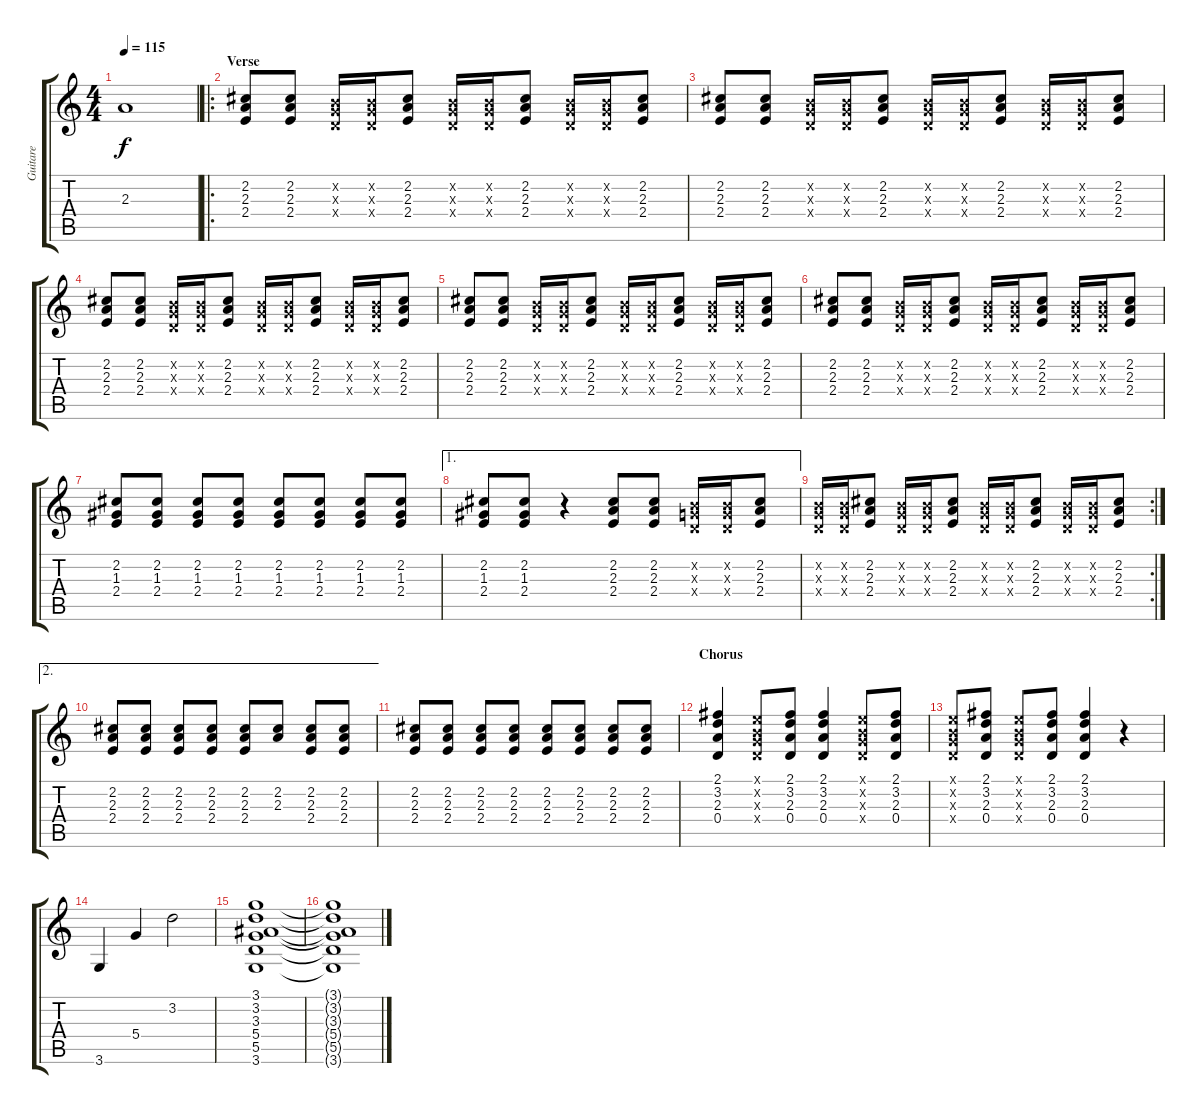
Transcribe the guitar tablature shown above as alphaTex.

\track ("Guitare" "Guitare") {instrument overdrivenguitar}
\staff {score tabs}
\tuning (E4 B3 G3 D3 A2 E2) {hide}
\ts (4 4)
\tempo 115
\clef g2
\ks c
2.3.1{dy f} |
\ro
\section ("" "Verse")
(2.2 2.3 2.4).8 (2.2 2.3 2.4).8 (0.2{x} 0.3{x} 0.4{x}).16 (0.2{x} 0.3{x} 0.4{x}).16 (2.2 2.3 2.4).8 (0.2{x} 0.3{x} 0.4{x}).16 (0.2{x} 0.3{x} 0.4{x}).16 (2.2 2.3 2.4).8 (0.2{x} 0.3{x} 0.4{x}).16 (0.2{x} 0.3{x} 0.4{x}).16 (2.2 2.3 2.4).8 |
(2.2 2.3 2.4).8 (2.2 2.3 2.4).8 (0.2{x} 0.3{x} 0.4{x}).16 (0.2{x} 0.3{x} 0.4{x}).16 (2.2 2.3 2.4).8 (0.2{x} 0.3{x} 0.4{x}).16 (0.2{x} 0.3{x} 0.4{x}).16 (2.2 2.3 2.4).8 (0.2{x} 0.3{x} 0.4{x}).16 (0.2{x} 0.3{x} 0.4{x}).16 (2.2 2.3 2.4).8 |
(2.2 2.3 2.4).8 (2.2 2.3 2.4).8 (0.2{x} 0.3{x} 0.4{x}).16 (0.2{x} 0.3{x} 0.4{x}).16 (2.2 2.3 2.4).8 (0.2{x} 0.3{x} 0.4{x}).16 (0.2{x} 0.3{x} 0.4{x}).16 (2.2 2.3 2.4).8 (0.2{x} 0.3{x} 0.4{x}).16 (0.2{x} 0.3{x} 0.4{x}).16 (2.2 2.3 2.4).8 |
(2.2 2.3 2.4).8 (2.2 2.3 2.4).8 (0.2{x} 0.3{x} 0.4{x}).16 (0.2{x} 0.3{x} 0.4{x}).16 (2.2 2.3 2.4).8 (0.2{x} 0.3{x} 0.4{x}).16 (0.2{x} 0.3{x} 0.4{x}).16 (2.2 2.3 2.4).8 (0.2{x} 0.3{x} 0.4{x}).16 (0.2{x} 0.3{x} 0.4{x}).16 (2.2 2.3 2.4).8 |
(2.2 2.3 2.4).8 (2.2 2.3 2.4).8 (0.2{x} 0.3{x} 0.4{x}).16 (0.2{x} 0.3{x} 0.4{x}).16 (2.2 2.3 2.4).8 (0.2{x} 0.3{x} 0.4{x}).16 (0.2{x} 0.3{x} 0.4{x}).16 (2.2 2.3 2.4).8 (0.2{x} 0.3{x} 0.4{x}).16 (0.2{x} 0.3{x} 0.4{x}).16 (2.2 2.3 2.4).8 |
(2.2 1.3 2.4).8 (2.2 1.3 2.4).8 (2.2 1.3 2.4).8 (2.2 1.3 2.4).8 (2.2 1.3 2.4).8 (2.2 1.3 2.4).8 (2.2 1.3 2.4).8 (2.2 1.3 2.4).8 |
\ae 1
(2.2 1.3 2.4).8 (2.2 1.3 2.4).8 r.4 (2.2 2.3 2.4).8 (2.2 2.3 2.4).8 (0.2{x} 0.3{x} 0.4{x}).16 (0.2{x} 0.3{x} 0.4{x}).16 (2.2 2.3 2.4).8 |
\rc 2
(0.2{x} 0.3{x} 0.4{x}).16 (0.2{x} 0.3{x} 0.4{x}).16 (2.2 2.3 2.4).8 (0.2{x} 0.3{x} 0.4{x}).16 (0.2{x} 0.3{x} 0.4{x}).16 (2.2 2.3 2.4).8 (0.2{x} 0.3{x} 0.4{x}).16 (0.2{x} 0.3{x} 0.4{x}).16 (2.2 2.3 2.4).8 (0.2{x} 0.3{x} 0.4{x}).16 (0.2{x} 0.3{x} 0.4{x}).16 (2.2 2.3 2.4).8 |
\ae 2
(2.2 2.3 2.4).8 (2.2 2.3 2.4).8 (2.2 2.3 2.4).8 (2.2 2.3 2.4).8 (2.2 2.3 2.4).8 (2.2 2.3).8 (2.2 2.3 2.4).8 (2.2 2.3 2.4).8 |
(2.2 2.3 2.4).8 (2.2 2.3 2.4).8 (2.2 2.3 2.4).8 (2.2 2.3 2.4).8 (2.2 2.3 2.4).8 (2.2 2.3 2.4).8 (2.2 2.3 2.4).8 (2.2 2.3 2.4).8 |
\section ("" "Chorus")
(2.1 3.2 2.3 0.4).4 (0.1{x} 0.2{x} 0.3{x} 0.4{x}).8 (2.1 3.2 2.3 0.4).8 (2.1 3.2 2.3 0.4).4 (0.1{x} 0.2{x} 0.3{x} 0.4{x}).8 (2.1 3.2 2.3 0.4).8 |
(0.1{x} 0.2{x} 0.3{x} 0.4{x}).8 (2.1 3.2 2.3 0.4).8 (0.1{x} 0.2{x} 0.3{x} 0.4{x}).8 (2.1 3.2 2.3 0.4).8 (2.1 3.2 2.3 0.4).4 r.4 |
3.6.4 5.4.4 3.2.2 |
(3.1 3.2 3.3 5.4 5.5 3.6).1 |
(3.1{t} 3.2{t} 3.3{t} 5.4{t} 5.5{t} 3.6{t}).1
